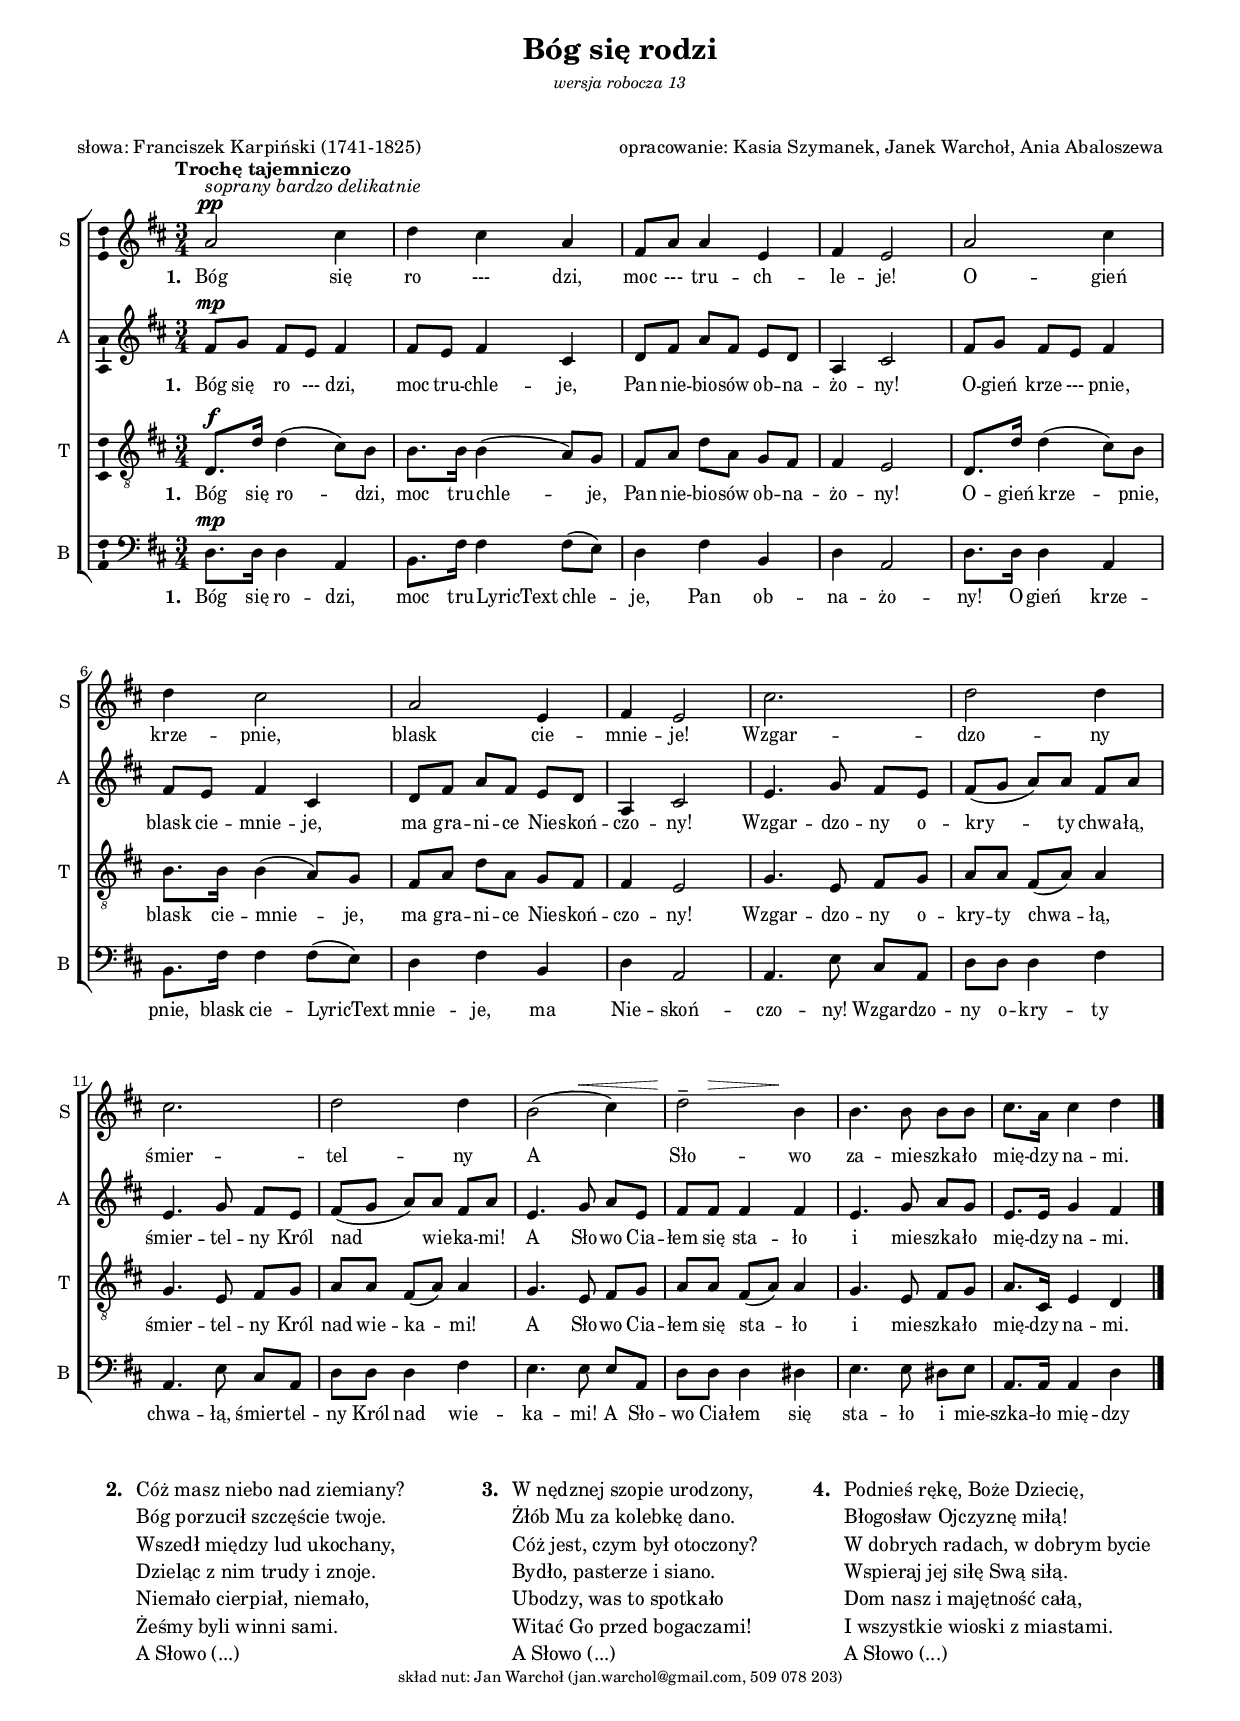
\version "2.18.2"
#(ly:set-option 'strokeadjust #t)

\header {
  title = \markup "Bóg się rodzi"
  subsubtitle = \markup \column { \normal-text \italic "wersja robocza 13" " " " " }
  poet = "słowa: Franciszek Karpiński (1741-1825)"
  composer = "opracowanie: Kasia Szymanek, Janek Warchoł, Ania Abaloszewa"
}

%--------------------------------MELODIA
metrumitp = {
  \key d \major
  \time 3/4
  \set Timing.beamExceptions = #'()
  \tempo "Trochę tajemniczo"
}
melodiaSopranu =
\relative f' {
  \metrumitp
  <>^\markup \italic "soprany bardzo delikatnie"
  <>\pp
  a2 cis4 |
  d4 cis a |
  fis8 a a4 e |
  fis4 e2 |
  a2 cis4 |
  d4 cis2 |
  a2 e4 |
  fis4 e2 |
  \repeat unfold 2 {
    cis'2. |
    d2 d4 |
  }
  \override Hairpin.height = #0.5
  \override Hairpin.thickness = #0.6
  << { b	2( cis4) } { s4. s \< } >> |
  << d2\! -- { s8 s4\> s8\! } >> b4 |
  <<
    {
      b4. b8 b b |
      cis8. a16 cis4 d |
    }
    %{
    \new Voice = sopranPierwszy {
      \voiceOne
      \set fontSize = #-2
      b2 b'4-\tweak X-offset -3 ^\mp |
      a8 a e e d d |
    }
    \new Lyrics \with { alignAboveContext = sopran }
    \lyricsto sopranPierwszy \lyricmode {
      \set fontSize = #-2
      za -- mie -- szka -- ło mię -- dzy na -- mi.
    }
    %}
  >>
  \bar "|."
}

melodiaAltu =
\relative f' {
  \metrumitp
  <>\mp
  \repeat unfold 2 {
    fis8 g fis e fis4 |
    fis8 e fis4 cis |
    d8 fis a fis e d |
    a4 cis2 |
  }
  \repeat unfold 2 {
    e4. g8 fis e |
    fis8( g a) a fis a |
  }
  e4. g8 a e |
  fis8 fis fis4 fis |
  e4. g8 a g |
  e8. e16 g4 fis |
  \bar "|."
}

melodiaTenorow =
\relative f {
  \metrumitp
  <>\f
  \repeat unfold 2 {
    d8. d'16 d4( cis8) b |
    b8. b16 b4( a8) g |
    fis8 a d a g fis |
    fis4 e2 |
  }
  \repeat unfold 3 {
    g4. e8 fis g |
    a8 a fis( a) a4 |
  }
  g4. e8 fis g |
  a8. cis,16 e4 d |
  \bar "|."
}

melodiaBasow =
\relative f {
  \metrumitp
  <>\mp
  \repeat unfold 2 {
    d8. d16 d4 a |
    b8. fis'16 fis4 fis8( e) |
    d4 fis b, |
    d4 a2 |
  }
  \repeat unfold 2 {
    a4. e'8 cis a |
    d8 d d4 fis |
  }
  e4. e8 e a, |
  d8 d d4 dis |
  e4. e8 dis e |
  a,8. a16 a4 d |
  \bar "|."
}
akordy = \chordmode {
}

%--------------------------------SŁOWA

wzgardzony = \lyricmode {
  Wzgar -- dzo -- ny o -- kry -- ty chwa -- łą,
  śmier -- tel -- ny Król nad wie -- ka -- mi!
  A Sło -- wo Cia -- łem się sta -- ło
  i mie -- szka -- ło mię -- dzy na -- mi.
  i mie -- szka -- ło mię -- dzy na -- mi.
}

tekstSopranu = \lyricmode {
  \set stanza = "1. "
  Bóg się ro --- dzi, moc ---  tru -- ch -- le -- je!
  O -- gień krze -- pnie, blask cie -- mnie -- je!
  Wzgar -- dzo -- ny \break śmier -- tel -- ny
  A Sło -- wo
  za -- mie -- szka -- ło mię -- dzy na -- mi.
}
tekstAltu = \lyricmode {
  \set stanza = "1. "
  Bóg się ro --- dzi,  moc  tru -- chle -- je,
  Pan nie -- bio -- sów ob -- na -- żo -- ny!
  O -- gień krze --- pnie, blask cie -- mnie -- je,
  ma gra -- ni -- ce Nie -- skoń -- czo -- ny!
  \wzgardzony
}
tekstTenorow = \lyricmode {
  \set stanza = "1. "
  Bóg się ro -- dzi, moc  tru -- chle -- je,
  Pan nie -- bio -- sów ob -- na -- żo -- ny!
  O -- gień krze -- pnie, blask cie -- mnie -- je,
  ma gra -- ni -- ce Nie -- skoń -- czo -- ny!
  \wzgardzony
}
tekstBasow = \lyricmode {
  \set stanza = "1. "
  Bóg się ro -- dzi, moc  tru -- \once \tweak X-offset 0 LyricText chle -- je,
  Pan ob -- na -- żo -- ny!
  O -- gień krze -- pnie, blask cie -- \once \tweak X-offset 0 LyricText mnie -- je,
  ma Nie -- skoń -- czo -- ny!
  \wzgardzony
}

zwrotkaII = \markup \column {
  "Cóż masz niebo nad ziemiany? "
  "Bóg porzucił szczęście twoje."
  "Wszedł między lud ukochany,"
  "Dzieląc z nim trudy i znoje."
  "Niemało cierpiał, niemało,"
  "Żeśmy byli winni sami."
  "A Słowo (...)"
}
zwrotkaIII = \markup \column {
  "W nędznej szopie urodzony, "
  "Żłób Mu za kolebkę dano."
  "Cóż jest, czym był otoczony?"
  "Bydło, pasterze i siano."
  "Ubodzy, was to spotkało"
  "Witać Go przed bogaczami!"
  "A Słowo (...)"
}
zwrotkaIV = \markup \column {
  "Podnieś rękę, Boże Dziecię,"
  "Błogosław Ojczyznę miłą!"
  "W dobrych radach, w dobrym bycie"
  "Wspieraj jej siłę Swą siłą."
  "Dom nasz i majętność całą,"
  "I wszystkie wioski z miastami."
  "A Słowo (...)"
}
zwrotkaV = \markup {
}

%--------------------------------USTAWIENIA

#(set-global-staff-size 16)

\paper {
  indent = 2 \mm
  system-count = 3
  short-indent = 2 \mm
  left-margin = 13 \mm
  right-margin = 13 \mm
  top-markup-spacing #'basic-distance = 5
  markup-system-spacing #'basic-distance = 24
  system-system-spacing #'basic-distance = 18
  system-system-spacing #'padding = 1
  score-markup-spacing #'basic-distance = 15
  %ragged-last-bottom = ##f
}

#(define powiekszenie-zwrotek '(1.05 . 1.1))
#(define interlinia '(baseline-skip . 3)) % 3 is Lily default
odstepMiedzyZwrotkami = \markup \vspace #2
odstepOdNumeruDoZwrotki = \markup \hspace #1

\layout {
  \override LyricText #'stencil =
  #(lambda (grob)
     (ly:stencil-scale (lyric-text::print grob) 0.9 1))
}

%--------------------------------STRUKTURA

\score {
  \new ChoirStaff <<
    \new ChordNames {
      \germanChords
      \set chordNameLowercaseMinor = ##t
      \akordy
    }
    \new Staff = sopran {
      \clef treble
      \set Staff.instrumentName = "S "
      \set Staff.shortInstrumentName = "S "
      \new Voice = sopran
      \with { \consists "Ambitus_engraver" } {
        \set Staff.midiInstrument = "choir aahs"
        \dynamicUp
        \tupletUp
        \melodiaSopranu
      }
    }
    \new Lyrics \lyricsto sopran \tekstSopranu

    \new Staff = alt
    \with { \consists "Ambitus_engraver" } {
      \clef treble
      \set Staff.instrumentName = "A "
      \set Staff.shortInstrumentName = "A "
      \new Voice = alt {
        \set Staff.midiInstrument = "choir aahs"
        \dynamicUp
        \tupletUp
        \melodiaAltu
      }
    }
    \new Lyrics \lyricsto alt \tekstAltu

    \new Staff = tenor
    \with { \consists "Ambitus_engraver" } {
      \clef "treble_8"
      \set Staff.instrumentName = "T "
      \set Staff.shortInstrumentName = "T "
      \new Voice = tenor {
        \set Staff.midiInstrument = "choir aahs"
        \dynamicUp
        \tupletUp
        \melodiaTenorow
      }
    }
    \new Lyrics \lyricsto tenor \tekstTenorow

    \new Staff = bas
    \with { \consists "Ambitus_engraver" } {
      \clef bass
      \set Staff.instrumentName = "B "
      \set Staff.shortInstrumentName = "B "
      \new Voice = bas {
        \set Staff.midiInstrument = "choir aahs"
        \dynamicUp
        \tupletUp
        \melodiaBasow
      }
    }
    \new Lyrics \lyricsto bas \tekstBasow
  >>
  \layout {
  }
  \midi {
    \tempo 4=85
  }
}

\markup {
  \fill-line {
    \scale #powiekszenie-zwrotek {
      \null

      \override #interlinia
      \line {
        \bold
        "2."
        \odstepOdNumeruDoZwrotki
        \zwrotkaII
      }

      \null

      \override #interlinia
      \line {
        \bold
        "3."
        \odstepOdNumeruDoZwrotki
        \zwrotkaIII
      }

      \null

      \override #interlinia
      \line {
        \bold
        "4."
        \odstepOdNumeruDoZwrotki
        \zwrotkaIV
      }

      \null
    }
  }
}

%--------------------------------STOPKA

\paper {
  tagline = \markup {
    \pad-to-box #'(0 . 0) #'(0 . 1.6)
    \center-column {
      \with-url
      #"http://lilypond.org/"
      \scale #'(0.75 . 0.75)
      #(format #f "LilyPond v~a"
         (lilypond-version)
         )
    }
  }

  oddFooterMarkup = \markup {
    \override #'(baseline-skip . 1)
    \column {
      \fill-line {
        %% Copyright header field only on first page in each bookpart.
        \on-the-fly #part-first-page {
          \override #'(baseline-skip . 2)
          \center-column {
            \scale #'(1 . 1)
            \fromproperty #'header:copyright
            \scale #'(0.85 . 0.85)
            "skład nut: Jan Warchoł (jan.warchol@gmail.com, 509 078 203)"
          }
        }
      }
      \fill-line {
        %% Tagline header field only on last page in the book.
        \on-the-fly #last-page \fromproperty #'header:tagline
      }
    }
  }
}
